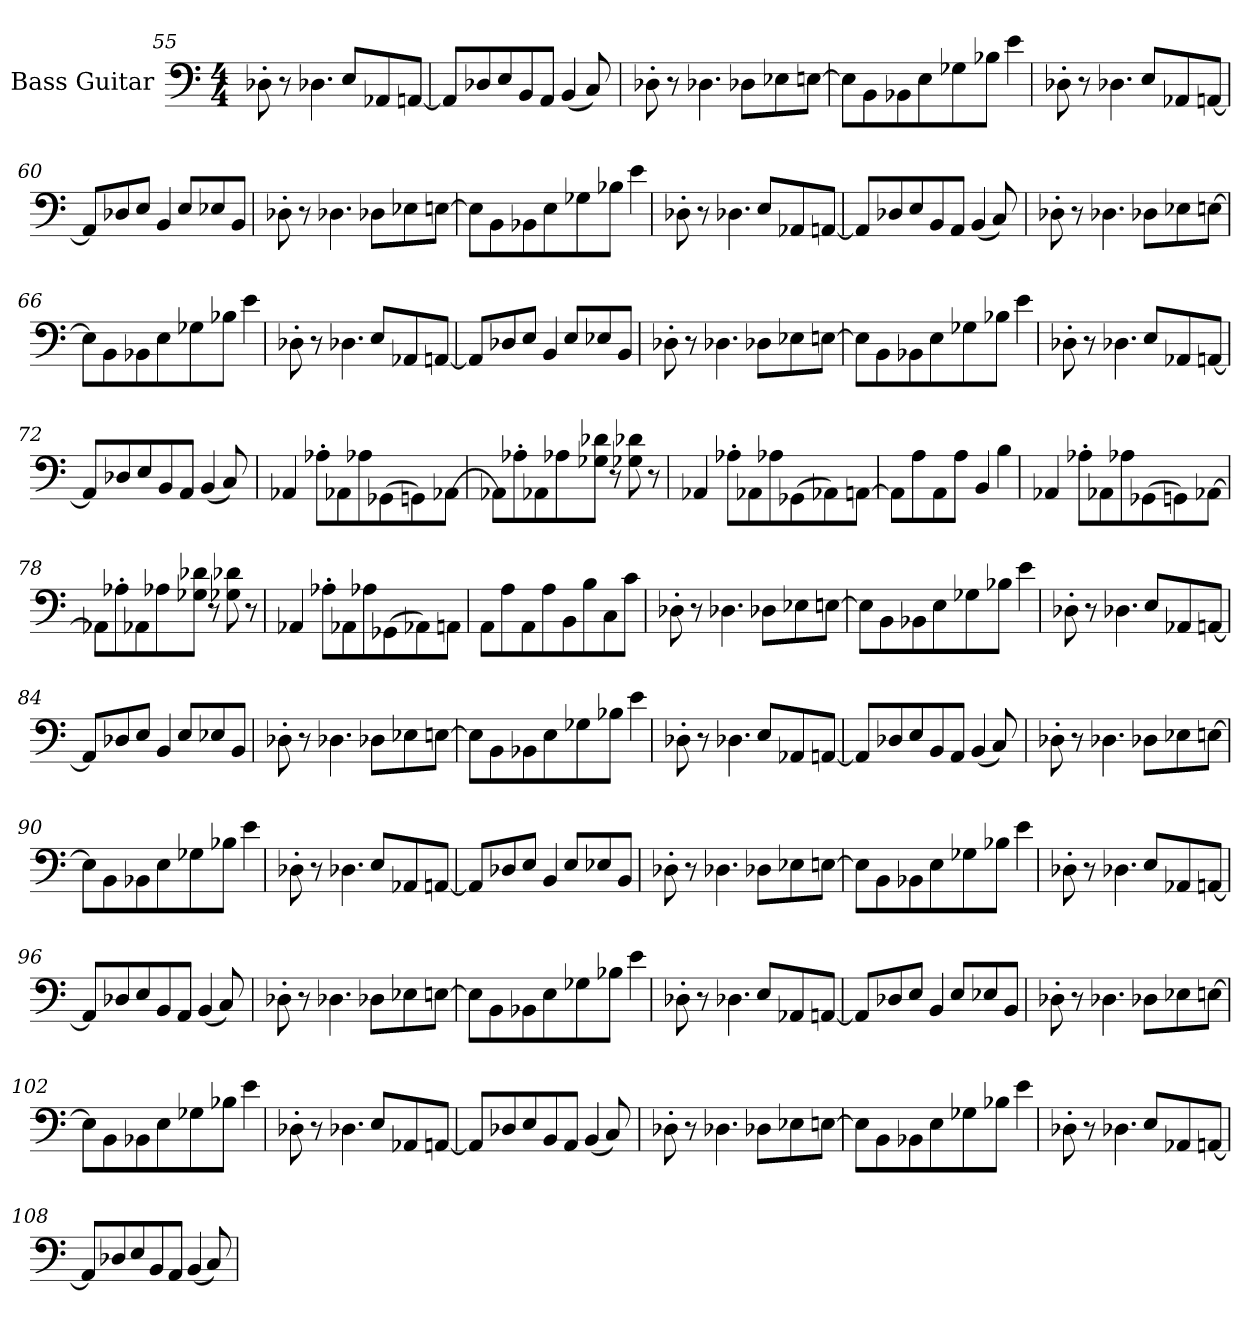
**kern
*part1
*staff1
*I"Bass Guitar
*clefF4
*ITrd7c12
*k[]
*M4/4
=55
!LO:N:vis=8
32DD-X'<
!LO:N:vis=8
32r
!LO:N:vis=4.
16.DD-X
!LO:N:vis=8
32EE/L
!LO:N:vis=8
32AAA-X/
!LO:N:vis=8
[32AAA/J
=56
!LO:N:vis=8
32AAA/L]
!LO:N:vis=8
32DD-X/
!LO:N:vis=8
32EE/
!LO:N:vis=8
32BBB/
!LO:N:vis=8
32AAA/J
!LO:N:vis=4
(16BBB
!LO:N:vis=8
32CC)
=57
!LO:N:vis=8
32DD-X'<
!LO:N:vis=8
32r
!LO:N:vis=4.
16.DD-X
!LO:N:vis=8
32DD-X\L
!LO:N:vis=8
32EE-X\
!LO:N:vis=8
[32EE\J
=58
!LO:N:vis=8
32EE\L]
!LO:N:vis=8
32BBB\
!LO:N:vis=8
32BBB-X\
!LO:N:vis=8
32EE\
!LO:N:vis=8
32GG-X\
!LO:N:vis=8
32BB-X\J
!LO:N:vis=4
16E
=59
!LO:N:vis=8
32DD-X'<
!LO:N:vis=8
32r
!LO:N:vis=4.
16.DD-X
!LO:N:vis=8
32EE/L
!LO:N:vis=8
32AAA-X/
!LO:N:vis=8
[32AAA/J
=60
!LO:N:vis=8
32AAA/L]
!LO:N:vis=8
32DD-X/
!LO:N:vis=8
32EE/J
!LO:N:vis=4
16BBB
!LO:N:vis=8
32EE/L
!LO:N:vis=8
32EE-X/
!LO:N:vis=8
32BBB/J
=61
!LO:N:vis=8
32DD-X'<
!LO:N:vis=8
32r
!LO:N:vis=4.
16.DD-X
!LO:N:vis=8
32DD-X\L
!LO:N:vis=8
32EE-X\
!LO:N:vis=8
[32EE\J
=62
!LO:N:vis=8
32EE\L]
!LO:N:vis=8
32BBB\
!LO:N:vis=8
32BBB-X\
!LO:N:vis=8
32EE\
!LO:N:vis=8
32GG-X\
!LO:N:vis=8
32BB-X\J
!LO:N:vis=4
16E
=63
!LO:N:vis=8
32DD-X'<
!LO:N:vis=8
32r
!LO:N:vis=4.
16.DD-X
!LO:N:vis=8
32EE/L
!LO:N:vis=8
32AAA-X/
!LO:N:vis=8
[32AAA/J
=64
!LO:N:vis=8
32AAA/L]
!LO:N:vis=8
32DD-X/
!LO:N:vis=8
32EE/
!LO:N:vis=8
32BBB/
!LO:N:vis=8
32AAA/J
!LO:N:vis=4
(16BBB
!LO:N:vis=8
32CC)
=65
!LO:N:vis=8
32DD-X'<
!LO:N:vis=8
32r
!LO:N:vis=4.
16.DD-X
!LO:N:vis=8
32DD-X\L
!LO:N:vis=8
32EE-X\
!LO:N:vis=8
[32EE\J
=66
!LO:N:vis=8
32EE\L]
!LO:N:vis=8
32BBB\
!LO:N:vis=8
32BBB-X\
!LO:N:vis=8
32EE\
!LO:N:vis=8
32GG-X\
!LO:N:vis=8
32BB-X\J
!LO:N:vis=4
16E
=67
!LO:N:vis=8
32DD-X'<
!LO:N:vis=8
32r
!LO:N:vis=4.
16.DD-X
!LO:N:vis=8
32EE/L
!LO:N:vis=8
32AAA-X/
!LO:N:vis=8
[32AAA/J
=68
!LO:N:vis=8
32AAA/L]
!LO:N:vis=8
32DD-X/
!LO:N:vis=8
32EE/J
!LO:N:vis=4
16BBB
!LO:N:vis=8
32EE/L
!LO:N:vis=8
32EE-X/
!LO:N:vis=8
32BBB/J
=69
!LO:N:vis=8
32DD-X'<
!LO:N:vis=8
32r
!LO:N:vis=4.
16.DD-X
!LO:N:vis=8
32DD-X\L
!LO:N:vis=8
32EE-X\
!LO:N:vis=8
[32EE\J
=70
!LO:N:vis=8
32EE\L]
!LO:N:vis=8
32BBB\
!LO:N:vis=8
32BBB-X\
!LO:N:vis=8
32EE\
!LO:N:vis=8
32GG-X\
!LO:N:vis=8
32BB-X\J
!LO:N:vis=4
16E
=71
!LO:N:vis=8
32DD-X'<
!LO:N:vis=8
32r
!LO:N:vis=4.
16.DD-X
!LO:N:vis=8
32EE/L
!LO:N:vis=8
32AAA-X/
!LO:N:vis=8
[32AAA/J
=72
!LO:N:vis=8
32AAA/L]
!LO:N:vis=8
32DD-X/
!LO:N:vis=8
32EE/
!LO:N:vis=8
32BBB/
!LO:N:vis=8
32AAA/J
!LO:N:vis=4
(16BBB
!LO:N:vis=8
32CC)
=73
!LO:N:vis=4
16AAA-X
!LO:N:vis=8
32AA-X'<\L
!LO:N:vis=8
32AAA-X\
!LO:N:vis=8
32AA-X\
!LO:N:vis=8
(32GGG-X\
!LO:N:vis=8
32GGG\)
!LO:N:vis=8
[32AAA-X\J
=74
!LO:N:vis=8
32AAA-X\L]
!LO:N:vis=8
32AA-X'<\
!LO:N:vis=8
32AAA-X\
!LO:N:vis=8
32AA-X\
!LO:N:vis=8
32D-X\ 32GG-X\J
!LO:N:vis=8
32r
!LO:N:vis=8
32D-X 32GG-X
!LO:N:vis=8
32r
=75
!LO:N:vis=4
16AAA-X
!LO:N:vis=8
32AA-X'<\L
!LO:N:vis=8
32AAA-X\
!LO:N:vis=8
32AA-X\
!LO:N:vis=8
(32GGG-X\
!LO:N:vis=8
32AAA-X\)
!LO:N:vis=8
[32AAA\J
=76
!LO:N:vis=8
32AAA\L]
!LO:N:vis=8
32AA\
!LO:N:vis=8
32AAA\
!LO:N:vis=8
32AA\J
!LO:N:vis=4
16BBB
!LO:N:vis=4
16BB
=77
!LO:N:vis=4
16AAA-X
!LO:N:vis=8
32AA-X'<\L
!LO:N:vis=8
32AAA-X\
!LO:N:vis=8
32AA-X\
!LO:N:vis=8
(32GGG-X\
!LO:N:vis=8
32GGG\)
!LO:N:vis=8
[32AAA-X\J
=78
!LO:N:vis=8
32AAA-X\L]
!LO:N:vis=8
32AA-X'<\
!LO:N:vis=8
32AAA-X\
!LO:N:vis=8
32AA-X\
!LO:N:vis=8
32D-X\ 32GG-X\J
!LO:N:vis=8
32r
!LO:N:vis=8
32D-X 32GG-X
!LO:N:vis=8
32r
=79
!LO:N:vis=4
16AAA-X
!LO:N:vis=8
32AA-X'<\L
!LO:N:vis=8
32AAA-X\
!LO:N:vis=8
32AA-X\
!LO:N:vis=8
(32GGG-X\
!LO:N:vis=8
32AAA-X\)
!LO:N:vis=8
32AAA\J
=80
!LO:N:vis=8
32AAA\L
!LO:N:vis=8
32AA\
!LO:N:vis=8
32AAA\
!LO:N:vis=8
32AA\
!LO:N:vis=8
32BBB\
!LO:N:vis=8
32BB\
!LO:N:vis=8
32CC\
!LO:N:vis=8
32C\J
=81
!LO:N:vis=8
32DD-X'<
!LO:N:vis=8
32r
!LO:N:vis=4.
16.DD-X
!LO:N:vis=8
32DD-X\L
!LO:N:vis=8
32EE-X\
!LO:N:vis=8
[32EE\J
=82
!LO:N:vis=8
32EE\L]
!LO:N:vis=8
32BBB\
!LO:N:vis=8
32BBB-X\
!LO:N:vis=8
32EE\
!LO:N:vis=8
32GG-X\
!LO:N:vis=8
32BB-X\J
!LO:N:vis=4
16E
=83
!LO:N:vis=8
32DD-X'<
!LO:N:vis=8
32r
!LO:N:vis=4.
16.DD-X
!LO:N:vis=8
32EE/L
!LO:N:vis=8
32AAA-X/
!LO:N:vis=8
[32AAA/J
=84
!LO:N:vis=8
32AAA/L]
!LO:N:vis=8
32DD-X/
!LO:N:vis=8
32EE/J
!LO:N:vis=4
16BBB
!LO:N:vis=8
32EE/L
!LO:N:vis=8
32EE-X/
!LO:N:vis=8
32BBB/J
=85
!LO:N:vis=8
32DD-X'<
!LO:N:vis=8
32r
!LO:N:vis=4.
16.DD-X
!LO:N:vis=8
32DD-X\L
!LO:N:vis=8
32EE-X\
!LO:N:vis=8
[32EE\J
=86
!LO:N:vis=8
32EE\L]
!LO:N:vis=8
32BBB\
!LO:N:vis=8
32BBB-X\
!LO:N:vis=8
32EE\
!LO:N:vis=8
32GG-X\
!LO:N:vis=8
32BB-X\J
!LO:N:vis=4
16E
=87
!LO:N:vis=8
32DD-X'<
!LO:N:vis=8
32r
!LO:N:vis=4.
16.DD-X
!LO:N:vis=8
32EE/L
!LO:N:vis=8
32AAA-X/
!LO:N:vis=8
[32AAA/J
=88
!LO:N:vis=8
32AAA/L]
!LO:N:vis=8
32DD-X/
!LO:N:vis=8
32EE/
!LO:N:vis=8
32BBB/
!LO:N:vis=8
32AAA/J
!LO:N:vis=4
(16BBB
!LO:N:vis=8
32CC)
=89
!LO:N:vis=8
32DD-X'<
!LO:N:vis=8
32r
!LO:N:vis=4.
16.DD-X
!LO:N:vis=8
32DD-X\L
!LO:N:vis=8
32EE-X\
!LO:N:vis=8
[32EE\J
=90
!LO:N:vis=8
32EE\L]
!LO:N:vis=8
32BBB\
!LO:N:vis=8
32BBB-X\
!LO:N:vis=8
32EE\
!LO:N:vis=8
32GG-X\
!LO:N:vis=8
32BB-X\J
!LO:N:vis=4
16E
=91
!LO:N:vis=8
32DD-X'<
!LO:N:vis=8
32r
!LO:N:vis=4.
16.DD-X
!LO:N:vis=8
32EE/L
!LO:N:vis=8
32AAA-X/
!LO:N:vis=8
[32AAA/J
=92
!LO:N:vis=8
32AAA/L]
!LO:N:vis=8
32DD-X/
!LO:N:vis=8
32EE/J
!LO:N:vis=4
16BBB
!LO:N:vis=8
32EE/L
!LO:N:vis=8
32EE-X/
!LO:N:vis=8
32BBB/J
=93
!LO:N:vis=8
32DD-X'<
!LO:N:vis=8
32r
!LO:N:vis=4.
16.DD-X
!LO:N:vis=8
32DD-X\L
!LO:N:vis=8
32EE-X\
!LO:N:vis=8
[32EE\J
=94
!LO:N:vis=8
32EE\L]
!LO:N:vis=8
32BBB\
!LO:N:vis=8
32BBB-X\
!LO:N:vis=8
32EE\
!LO:N:vis=8
32GG-X\
!LO:N:vis=8
32BB-X\J
!LO:N:vis=4
16E
=95
!LO:N:vis=8
32DD-X'<
!LO:N:vis=8
32r
!LO:N:vis=4.
16.DD-X
!LO:N:vis=8
32EE/L
!LO:N:vis=8
32AAA-X/
!LO:N:vis=8
[32AAA/J
=96
!LO:N:vis=8
32AAA/L]
!LO:N:vis=8
32DD-X/
!LO:N:vis=8
32EE/
!LO:N:vis=8
32BBB/
!LO:N:vis=8
32AAA/J
!LO:N:vis=4
(16BBB
!LO:N:vis=8
32CC)
=97
!LO:N:vis=8
32DD-X'<
!LO:N:vis=8
32r
!LO:N:vis=4.
16.DD-X
!LO:N:vis=8
32DD-X\L
!LO:N:vis=8
32EE-X\
!LO:N:vis=8
[32EE\J
=98
!LO:N:vis=8
32EE\L]
!LO:N:vis=8
32BBB\
!LO:N:vis=8
32BBB-X\
!LO:N:vis=8
32EE\
!LO:N:vis=8
32GG-X\
!LO:N:vis=8
32BB-X\J
!LO:N:vis=4
16E
=99
!LO:N:vis=8
32DD-X'<
!LO:N:vis=8
32r
!LO:N:vis=4.
16.DD-X
!LO:N:vis=8
32EE/L
!LO:N:vis=8
32AAA-X/
!LO:N:vis=8
[32AAA/J
=100
!LO:N:vis=8
32AAA/L]
!LO:N:vis=8
32DD-X/
!LO:N:vis=8
32EE/J
!LO:N:vis=4
16BBB
!LO:N:vis=8
32EE/L
!LO:N:vis=8
32EE-X/
!LO:N:vis=8
32BBB/J
=101
!LO:N:vis=8
32DD-X'<
!LO:N:vis=8
32r
!LO:N:vis=4.
16.DD-X
!LO:N:vis=8
32DD-X\L
!LO:N:vis=8
32EE-X\
!LO:N:vis=8
[32EE\J
=102
!LO:N:vis=8
32EE\L]
!LO:N:vis=8
32BBB\
!LO:N:vis=8
32BBB-X\
!LO:N:vis=8
32EE\
!LO:N:vis=8
32GG-X\
!LO:N:vis=8
32BB-X\J
!LO:N:vis=4
16E
=103
!LO:N:vis=8
32DD-X'<
!LO:N:vis=8
32r
!LO:N:vis=4.
16.DD-X
!LO:N:vis=8
32EE/L
!LO:N:vis=8
32AAA-X/
!LO:N:vis=8
[32AAA/J
=104
!LO:N:vis=8
32AAA/L]
!LO:N:vis=8
32DD-X/
!LO:N:vis=8
32EE/
!LO:N:vis=8
32BBB/
!LO:N:vis=8
32AAA/J
!LO:N:vis=4
(16BBB
!LO:N:vis=8
32CC)
=105
!LO:N:vis=8
32DD-X'<
!LO:N:vis=8
32r
!LO:N:vis=4.
16.DD-X
!LO:N:vis=8
32DD-X\L
!LO:N:vis=8
32EE-X\
!LO:N:vis=8
[32EE\J
=106
!LO:N:vis=8
32EE\L]
!LO:N:vis=8
32BBB\
!LO:N:vis=8
32BBB-X\
!LO:N:vis=8
32EE\
!LO:N:vis=8
32GG-X\
!LO:N:vis=8
32BB-X\J
!LO:N:vis=4
16E
=107
!LO:N:vis=8
32DD-X'<
!LO:N:vis=8
32r
!LO:N:vis=4.
16.DD-X
!LO:N:vis=8
32EE/L
!LO:N:vis=8
32AAA-X/
!LO:N:vis=8
[32AAA/J
=108
!LO:N:vis=8
32AAA/L]
!LO:N:vis=8
32DD-X/
!LO:N:vis=8
32EE/
!LO:N:vis=8
32BBB/
!LO:N:vis=8
32AAA/J
!LO:N:vis=4
(16BBB
!LO:N:vis=8
32CC)
=
*-
